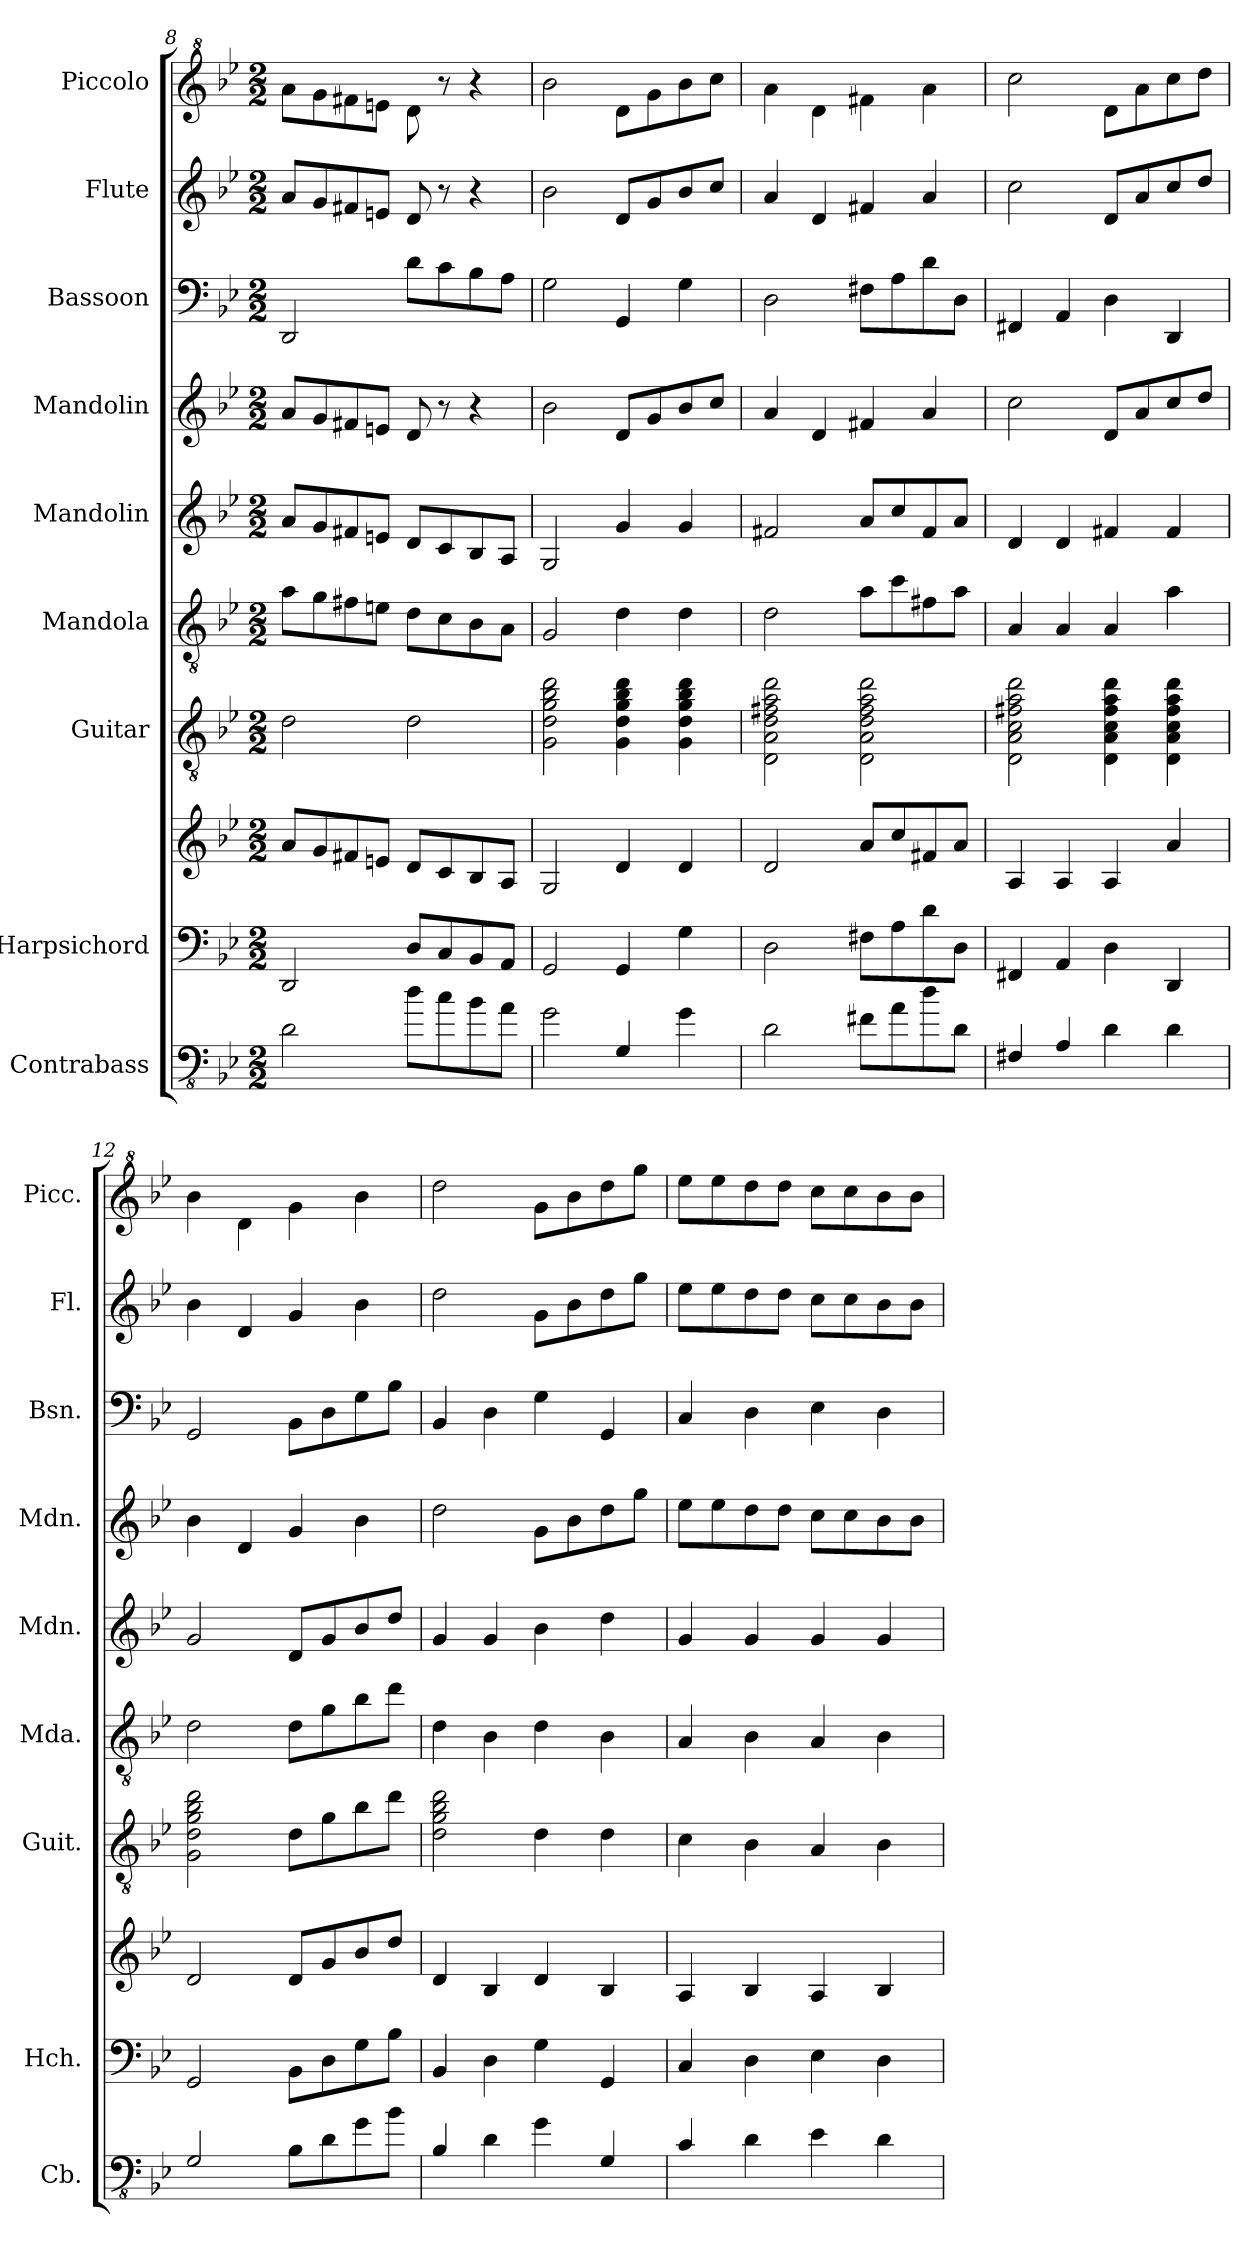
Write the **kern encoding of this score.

**kern	**kern	**kern	**kern	**kern	**kern	**kern	**kern	**kern	**kern
*part9	*part8	*part8	*part7	*part6	*part5	*part4	*part3	*part2	*part1
*staff10	*staff9	*staff8	*staff7	*staff6	*staff5	*staff4	*staff3	*staff2	*staff1
*I"Contrabass	*I"Harpsichord	*	*I"Guitar	*I"Mandola	*I"Mandolin	*I"Mandolin	*I"Bassoon	*I"Flute	*I"Piccolo
*I'Cb.	*I'Hch.	*	*I'Guit.	*I'Mda.	*I'Mdn.	*I'Mdn.	*I'Bsn.	*I'Fl.	*I'Picc.
*clefFv4	*clefF4	*clefG2	*clefGv2	*clefGv2	*clefG2	*clefG2	*clefF4	*clefG2	*clefG^2
*ITrd7c12	*	*	*	*	*	*	*	*	*ITrd-7c-12
*k[b-e-]	*k[b-e-]	*k[b-e-]	*k[b-e-]	*k[b-e-]	*k[b-e-]	*k[b-e-]	*k[b-e-]	*k[b-e-]	*k[b-e-]
*B-:	*B-:	*B-:	*B-:	*B-:	*B-:	*B-:	*B-:	*B-:	*B-:
*M2/2	*M2/2	*M2/2	*M2/2	*M2/2	*M2/2	*M2/2	*M2/2	*M2/2	*M2/2
=8	=8	=8	=8	=8	=8	=8	=8	=8	=8
2DD\	2DD/	8a/L	2d\	8a\L	8a/L	8a/L	2DD/	8a/L	8aaa\L
.	.	8g/	.	8g\	8g/	8g/	.	8g/	8ggg\
.	.	8f#X/	.	8f#X\	8f#X/	8f#X/	.	8f#X/	8fff#X\
.	.	8en/J	.	8en\J	8en/J	8en/J	.	8en/J	8eeen\J
8D\L	8D/L	8d/L	2d\	8d\L	8d/L	8d/	8d\L	8d/	8ddd\
8C\	8C/	8c/	.	8c\	8c/	8r	8c\	8r	8r
8BB-\	8BB-/	8B-/	.	8B-\	8B-/	4r	8B-\	4r	4r
8AA\J	8AA/J	8A/J	.	8A\J	8A/J	.	8A\J	.	.
=9	=9	=9	=9	=9	=9	=9	=9	=9	=9
2GG\	2GG/	2G/	2G\ 2d\ 2g\ 2b-\ 2dd\	2G/	2G/	2b-\	2G\	2b-\	2bbb-\
4GGG/	4GG/	4d/	4G\ 4d\ 4g\ 4b-\ 4dd\	4d\	4g/	8d/L	4GG/	8d/L	8ddd\L
.	.	.	.	.	.	8g/	.	8g/	8ggg\
4GG\	4G\	4d/	4G\ 4d\ 4g\ 4b-\ 4dd\	4d\	4g/	8b-/	4G\	8b-/	8bbb-\
.	.	.	.	.	.	8cc/J	.	8cc/J	8cccc\J
!!LO:PB:g=z
=10	=10	=10	=10	=10	=10	=10	=10	=10	=10
2DD\	2D\	2d/	2D\ 2A\ 2d\ 2f#X\ 2a\ 2dd\	2d\	2f#X/	4a/	2D\	4a/	4aaa\
.	.	.	.	.	.	4d/	.	4d/	4ddd\
8FF#X\L	8F#X\L	8a/L	2D\ 2A\ 2d\ 2f#\ 2a\ 2dd\	8a\L	8a/L	4f#X/	8F#X\L	4f#X/	4fff#X\
8AA\	8A\	8cc/	.	8cc\	8cc/	.	8A\	.	.
8D\	8d\	8f#X/	.	8f#X\	8f#/	4a/	8d\	4a/	4aaa\
8DD\J	8D\J	8a/J	.	8a\J	8a/J	.	8D\J	.	.
=11	=11	=11	=11	=11	=11	=11	=11	=11	=11
4FFF#X/	4FF#X/	4A/	2D\ 2A\ 2c\ 2f#X\ 2a\ 2dd\	4A/	4d/	2cc\	4FF#X/	2cc\	2cccc\
4AAA/	4AA/	4A/	.	4A/	4d/	.	4AA/	.	.
4DD\	4D\	4A/	4D\ 4A\ 4c\ 4f#\ 4a\ 4dd\	4A/	4f#X/	8d/L	4D\	8d/L	8ddd\L
.	.	.	.	.	.	8a/	.	8a/	8aaa\
4DD\	4DD/	4a/	4D\ 4A\ 4c\ 4f#\ 4a\ 4dd\	4a\	4f#/	8cc/	4DD/	8cc/	8cccc\
.	.	.	.	.	.	8dd/J	.	8dd/J	8dddd\J
=12	=12	=12	=12	=12	=12	=12	=12	=12	=12
2GGG/	2GG/	2d/	2G\ 2d\ 2g\ 2b-\ 2dd\	2d\	2g/	4b-\	2GG/	4b-\	4bbb-\
.	.	.	.	.	.	4d/	.	4d/	4ddd\
8BBB-\L	8BB-\L	8d/L	8d\L	8d\L	8d/L	4g/	8BB-\L	4g/	4ggg\
8DD\	8D\	8g/	8g\	8g\	8g/	.	8D\	.	.
8GG\	8G\	8b-/	8b-\	8b-\	8b-/	4b-\	8G\	4b-\	4bbb-\
8BB-\J	8B-\J	8dd/J	8dd\J	8dd\J	8dd/J	.	8B-\J	.	.
=13	=13	=13	=13	=13	=13	=13	=13	=13	=13
4BBB-/	4BB-/	4d/	2d\ 2g\ 2b-\ 2dd\	4d\	4g/	2dd\	4BB-/	2dd\	2dddd\
4DD\	4D\	4B-/	.	4B-\	4g/	.	4D\	.	.
4GG\	4G\	4d/	4d\	4d\	4b-\	8g\L	4G\	8g\L	8ggg\L
.	.	.	.	.	.	8b-\	.	8b-\	8bbb-\
4GGG/	4GG/	4B-/	4d\	4B-\	4dd\	8dd\	4GG/	8dd\	8dddd\
.	.	.	.	.	.	8gg\J	.	8gg\J	8gggg\J
=14	=14	=14	=14	=14	=14	=14	=14	=14	=14
4CC/	4C/	4A/	4c\	4A/	4g/	8ee-\L	4C/	8ee-\L	8eeee-\L
.	.	.	.	.	.	8ee-\	.	8ee-\	8eeee-\
4DD\	4D\	4B-/	4B-\	4B-\	4g/	8dd\	4D\	8dd\	8dddd\
.	.	.	.	.	.	8dd\J	.	8dd\J	8dddd\J
4EE-\	4E-\	4A/	4A/	4A/	4g/	8cc\L	4E-\	8cc\L	8cccc\L
.	.	.	.	.	.	8cc\	.	8cc\	8cccc\
4DD\	4D\	4B-/	4B-\	4B-\	4g/	8b-\	4D\	8b-\	8bbb-\
.	.	.	.	.	.	8b-\J	.	8b-\J	8bbb-\J
=	=	=	=	=	=	=	=	=	=
*-	*-	*-	*-	*-	*-	*-	*-	*-	*-
